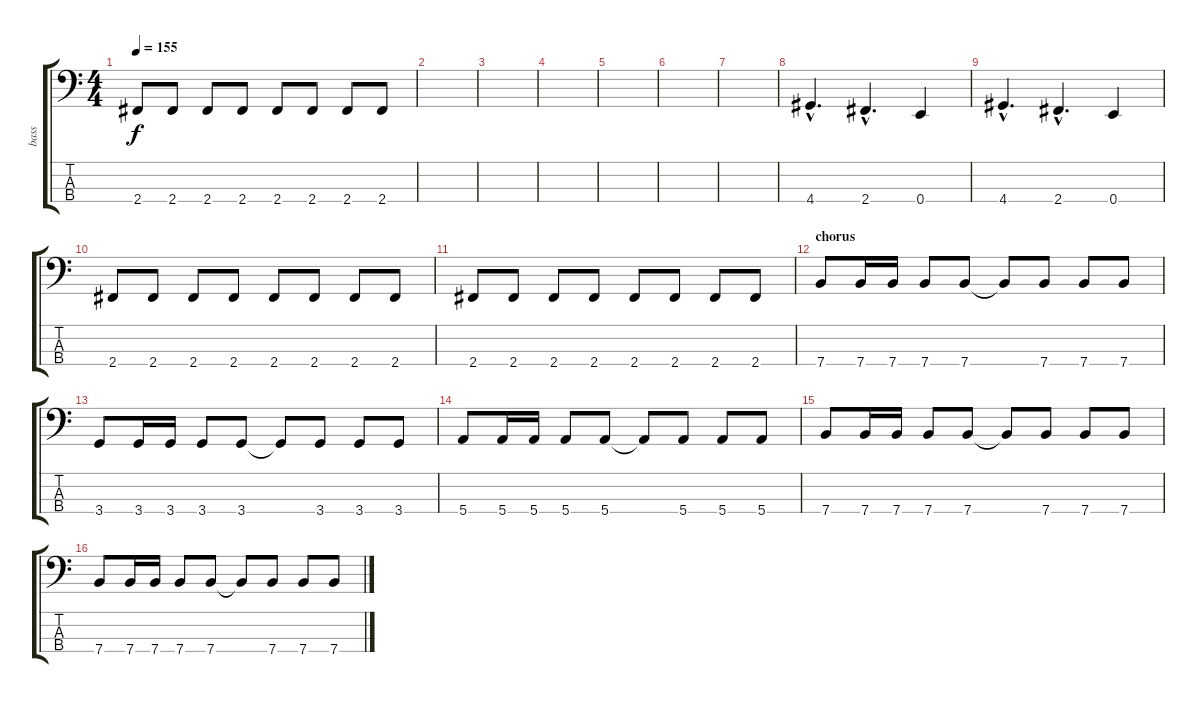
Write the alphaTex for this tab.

\track ("bass" "bass") {instrument electricbassfinger}
\staff {score tabs}
\tuning (G2 D2 A1 E1) {hide}
\ts (4 4)
\tempo 155
\clef f4
\ks c
2.4.8{dy f} 2.4.8 2.4.8 2.4.8 2.4.8 2.4.8 2.4.8 2.4.8 |
|
|
|
|
|
|
4.4{hac}.4{d} 2.4{hac}.4{d} 0.4.4 |
4.4{hac}.4{d} 2.4{hac}.4{d} 0.4.4 |
2.4.8 2.4.8 2.4.8 2.4.8 2.4.8 2.4.8 2.4.8 2.4.8 |
2.4.8 2.4.8 2.4.8 2.4.8 2.4.8 2.4.8 2.4.8 2.4.8 |
\section ("" "chorus")
7.4.8 7.4.16 7.4.16 7.4.8 7.4.8 7.4{t}.8 7.4.8 7.4.8 7.4.8 |
3.4.8 3.4.16 3.4.16 3.4.8 3.4.8 3.4{t}.8 3.4.8 3.4.8 3.4.8 |
5.4.8 5.4.16 5.4.16 5.4.8 5.4.8 5.4{t}.8 5.4.8 5.4.8 5.4.8 |
7.4.8 7.4.16 7.4.16 7.4.8 7.4.8 7.4{t}.8 7.4.8 7.4.8 7.4.8 |
7.4.8 7.4.16 7.4.16 7.4.8 7.4.8 7.4{t}.8 7.4.8 7.4.8 7.4.8
